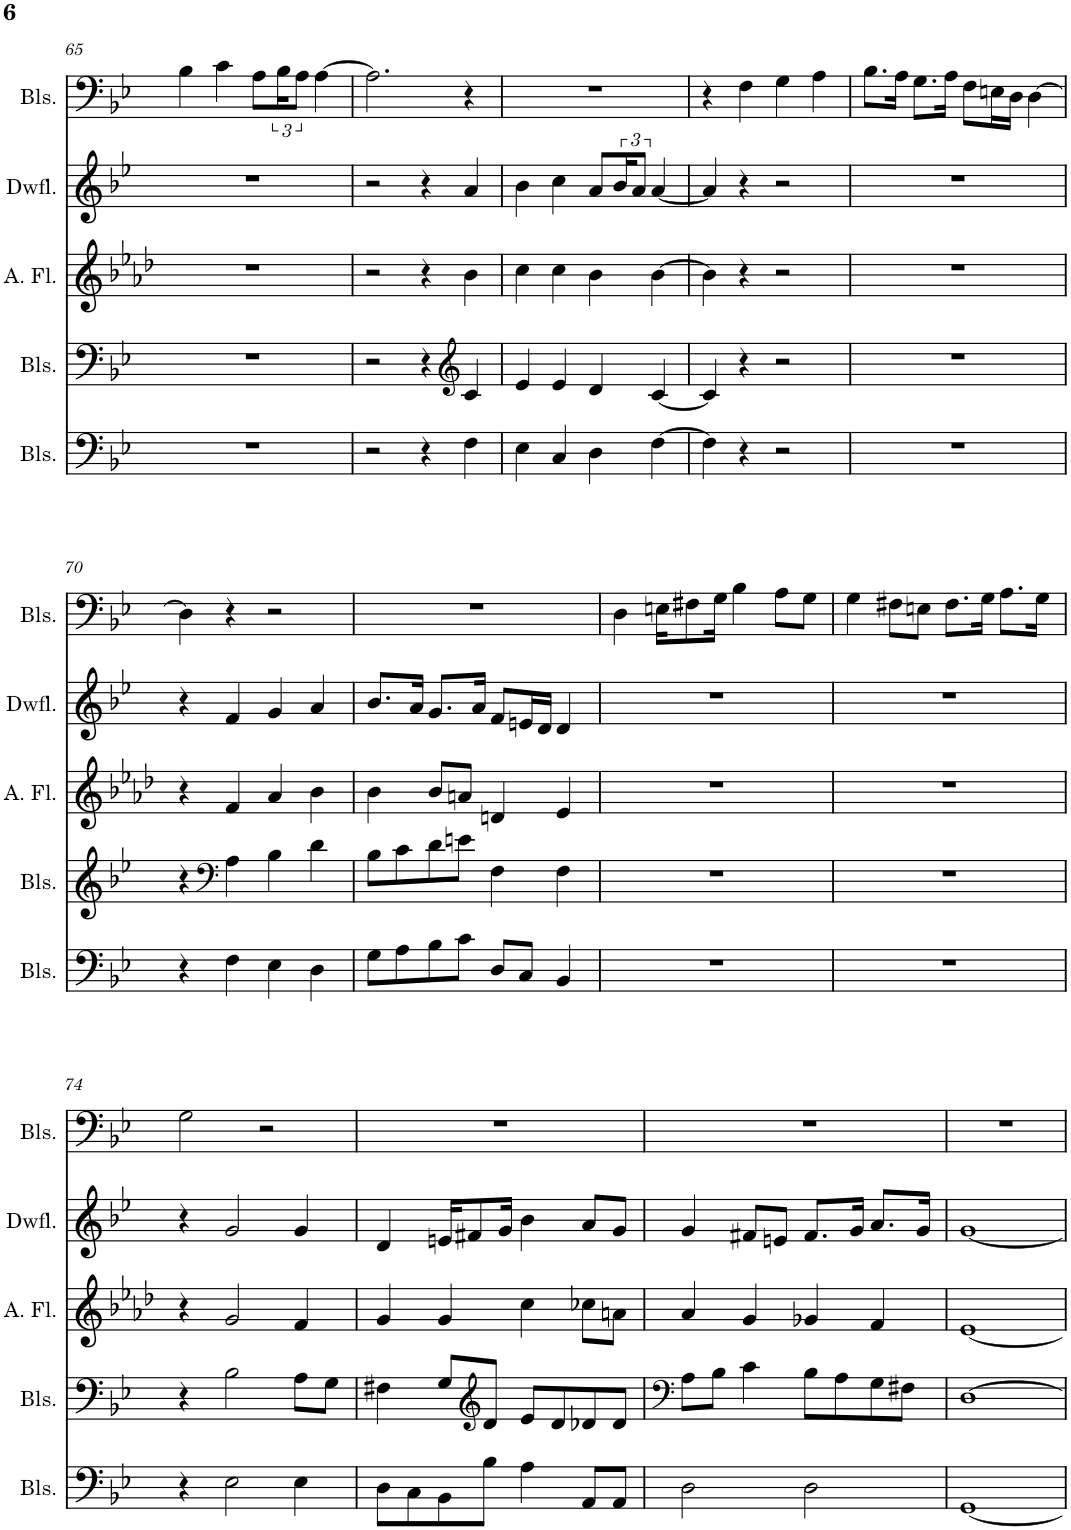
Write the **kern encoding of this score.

**kern	**kern	**kern	**kern	**kern
*part5	*part4	*part3	*part2	*part1
*staff5	*staff4	*staff3	*staff2	*staff1
*I"Blaasinstrumenten	*I"Blaasinstrumenten	*I"Alt-fluit	*I"Dwarsfluit	*I"Blaasinstrumenten
*I'Bls.	*I'Bls.	*I'A. Fl.	*I'Dwfl.	*I'Bls.
!!LO:PB:g=z
*clefF4	*clefF4	*clefG2	*clefG2	*clefF4
*	*	*Trd3c5	*	*
*k[b-e-]	*k[b-e-]	*k[b-e-a-d-]	*k[b-e-]	*k[b-e-]
*M4/4	*M4/4	*M4/4	*M4/4	*M4/4
=65	=65	=65	=65	=65
1r	1r	1r	1r	4B-\
.	.	.	.	4c\
.	.	.	.	8A\L
.	.	.	.	24B-\K
.	.	.	.	12A\J
.	.	.	.	[4A\
=66	=66	=66	=66	=66
2r	2r	2r	2r	2.A\]
4r	4r	4r	4r	.
*	*clefG2	*	*	*
4F\	4c/	4b-\	4a/	4r
=67	=67	=67	=67	=67
4E-\	4e-/	4cc\	4b-\	1r
4C/	4e-/	4cc\	4cc\	.
4D\	4d/	4b-\	8a/L	.
.	.	.	24b-/K	.
.	.	.	12a/J	.
[4F\	[4c/	[4b-\	[4a/	.
=68	=68	=68	=68	=68
4F\]	4c/]	4b-\]	4a/]	4r
4r	4r	4r	4r	4F\
2r	2r	2r	2r	4G\
.	.	.	.	4A\
=69	=69	=69	=69	=69
1r	1r	1r	1r	8.B-\L
.	.	.	.	16A\Jk
.	.	.	.	8.G\L
.	.	.	.	16A\Jk
.	.	.	.	8F\L
.	.	.	.	16En\L
.	.	.	.	16D\JJ
.	.	.	.	[4D\
!!LO:LB:g=z
=70	=70	=70	=70	=70
4r	4r	4r	4r	4D\]
*	*clefF4	*	*	*
4F\	4A\	4f/	4f/	4r
4E-\	4B-\	4a-/	4g/	2r
4D\	4d\	4b-\	4a/	.
=71	=71	=71	=71	=71
8G\L	8B-\L	4b-\	8.b-/L	1r
8A\	8c\	.	.	.
.	.	.	16a/Jk	.
8B-\	8d\	8b-/L	8.g/L	.
8c\J	8en\J	8an/J	.	.
.	.	.	16a/Jk	.
8D/L	4F\	4dn/	8f/L	.
8C/J	.	.	16en/L	.
.	.	.	16d/JJ	.
4BB-/	4F\	4e-/	4d/	.
=72	=72	=72	=72	=72
1r	1r	1r	1r	4D\
.	.	.	.	16En\KL
.	.	.	.	8F#X\
.	.	.	.	16G\Jk
.	.	.	.	4B-\
.	.	.	.	8A\L
.	.	.	.	8G\J
=73	=73	=73	=73	=73
1r	1r	1r	1r	4G\
.	.	.	.	8F#X\L
.	.	.	.	8En\J
.	.	.	.	8.F#\L
.	.	.	.	16G\Jk
.	.	.	.	8.A\L
.	.	.	.	16G\Jk
!!LO:LB:g=z
=74	=74	=74	=74	=74
4r	4r	4r	4r	2G\
2E-\	2B-\	2g/	2g/	.
.	.	.	.	2r
4E-\	8A\L	4f/	4g/	.
.	8G\J	.	.	.
=75	=75	=75	=75	=75
8D\L	4F#X\	4g/	4d/	1r
8C\	.	.	.	.
8BB-\	8G/L	4g/	16en/KL	.
.	.	.	8f#X/	.
*	*clefG2	*	*	*
8B-\J	8d/J	.	.	.
.	.	.	16g/Jk	.
4A\	8e-/L	4cc\	4b-\	.
.	8d/	.	.	.
8AA/L	8d-X/	8cc-X\L	8a/L	.
8AA/J	8d-/J	8an\J	8g/J	.
=76	=76	=76	=76	=76
*	*clefF4	*	*	*
2D\	8A\L	4a-/	4g/	1r
.	8B-\J	.	.	.
.	4c\	4g/	8f#X/L	.
.	.	.	8en/J	.
2D\	8B-\L	4g-X/	8.f#/L	.
.	8A\	.	.	.
.	.	.	16g/Jk	.
.	8G\	4f/	8.a/L	.
.	8F#X\J	.	.	.
.	.	.	16g/Jk	.
=77	=77	=77	=77	=77
[1GG	[1D	[1e-	[1g	1r
=	=	=	=	=
*-	*-	*-	*-	*-
